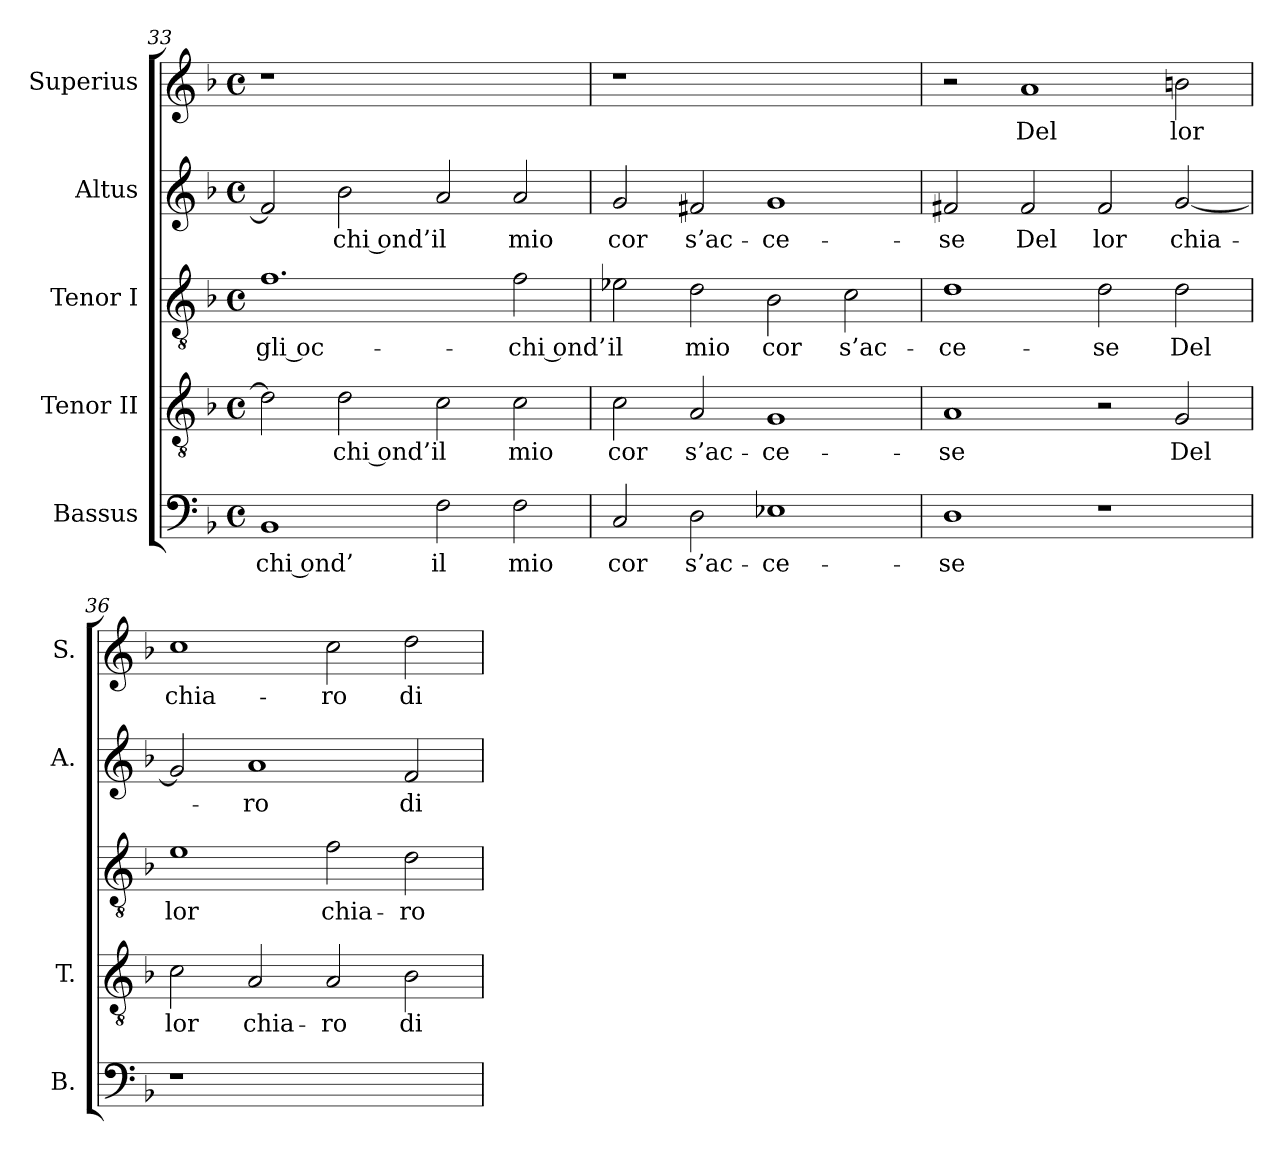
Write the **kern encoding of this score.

**kern	**text	**kern	**text	**kern	**text	**kern	**text	**kern	**text
*part5	*part5	*part4	*part4	*part3	*part3	*part2	*part2	*part1	*part1
*staff5	*staff5	*staff4	*staff4	*staff3	*staff3	*staff2	*staff2	*staff1	*staff1
*I"Bassus	*	*I"Tenor II	*	*I"Tenor I	*	*I"Altus	*	*I"Superius	*
*I'B.	*	*I'T.	*	*	*	*I'A.	*	*I'S.	*
*clefF4	*	*clefGv2	*	*clefGv2	*	*clefG2	*	*clefG2	*
*	*	*ITrd7c12	*	*	*	*	*	*	*
*k[b-]	*	*k[b-]	*	*k[b-]	*	*k[b-]	*	*k[b-]	*
*F:	*	*F:	*	*F:	*	*F:	*	*F:	*
*M4/4	*	*M4/4	*	*M4/4	*	*M4/4	*	*M4/4	*
*met(c)	*	*met(c)	*	*met(c)	*	*met(c)	*	*met(c)	*
=33	=33	=33	=33	=33	=33	=33	=33	=33	=33
!	!LO:LY:b:color=#000000	!	!	!	!	!	!	!	!
!	!	!	!	!	!LO:LY:b:color=#000000	!	!	!LO:N:vis=1	!
1BB-i	-chi ond’	2Di\]	.	1.fi	-gli oc-	2fi/]	.	1r	.
!	!	!	!LO:LY:b:color=#000000	!	!	!	!	!	!
!	!	!	!	!	!	!	!LO:LY:b:color=#000000	!	!
.	.	2Di\	-chi ond’	.	.	2b-i\	chi ond’	.	.
!	!LO:LY:b:color=#000000	!	!	!	!	!	!	!	!
!	!	!	!LO:LY:b:color=#000000	!	!	!	!	!	!
!	!	!	!	!	!	!	!LO:LY:b:color=#000000	!	!
2Fi\	il	2Ci\	il	.	.	2ai/	il	1ryy	.
!	!LO:LY:b:color=#000000	!	!	!	!	!	!	!	!
!	!	!	!LO:LY:b:color=#000000	!	!	!	!	!	!
!	!	!	!	!	!LO:LY:b:color=#000000	!	!	!	!
!	!	!	!	!	!	!	!LO:LY:b:color=#000000	!	!
2Fi\	mio	2Ci\	mio	2fi\	-chi ond’	2ai/	mio	.	.
=34	=34	=34	=34	=34	=34	=34	=34	=34	=34
!	!LO:LY:b:color=#000000	!	!	!	!	!	!	!	!
!	!	!	!LO:LY:b:color=#000000	!	!	!	!	!	!
!	!	!	!	!	!LO:LY:b:color=#000000	!	!	!	!
!	!	!	!	!	!	!	!LO:LY:b:color=#000000	!LO:N:vis=1	!
2Ci/	cor	2Ci\	cor	2e-Xi\	il	2gi/	cor	1r	.
!	!LO:LY:b:color=#000000	!	!	!	!	!	!	!	!
!	!	!	!LO:LY:b:color=#000000	!	!	!	!	!	!
!	!	!	!	!	!LO:LY:b:color=#000000	!	!	!	!
!	!	!	!	!	!	!	!LO:LY:b:color=#000000	!	!
2Di\	s’ac-	2AAi/	s’ac-	2di\	mio	2f#Xi/	s’ac-	.	.
!	!LO:LY:b:color=#000000	!	!	!	!	!	!	!	!
!	!	!	!LO:LY:b:color=#000000	!	!	!	!	!	!
!	!	!	!	!	!LO:LY:b:color=#000000	!	!	!	!
!	!	!	!	!	!	!	!LO:LY:b:color=#000000	!	!
1E-Xi	-ce-	1GGi	-ce-	2B-i\	cor	1gi	-ce-	1ryy	.
!	!	!	!	!	!LO:LY:b:color=#000000	!	!	!	!
.	.	.	.	2ci\	s’ac-	.	.	.	.
!!LO:LB:g=z
=35	=35	=35	=35	=35	=35	=35	=35	=35	=35
!	!LO:LY:b:color=#000000	!	!	!	!	!	!	!	!
!	!	!	!LO:LY:b:color=#000000	!	!	!	!	!	!
!	!	!	!	!	!LO:LY:b:color=#000000	!	!	!	!
!	!	!	!	!	!	!	!LO:LY:b:color=#000000	!	!
1Di	-se	1AAi	-se	1di	-ce-	2f#Xi/	-se	2r	.
!	!	!	!	!	!	!	!LO:LY:b:color=#000000	!	!
!	!	!	!	!	!	!	!	!	!LO:LY:b:color=#000000
.	.	.	.	.	.	2f#i/	Del	1ai	Del
!	!	!	!	!	!LO:LY:b:color=#000000	!	!	!	!
!	!	!	!	!	!	!	!LO:LY:b:color=#000000	!	!
1r	.	2r	.	2di\	-se	2f#i/	lor	.	.
!	!	!	!LO:LY:b:color=#000000	!	!	!	!	!	!
!	!	!	!	!	!LO:LY:b:color=#000000	!	!	!	!
!	!	!	!	!	!	!	!LO:LY:b:color=#000000	!	!
!	!	!	!	!	!	!	!	!	!LO:LY:b:color=#000000
.	.	2GGi/	Del	2di\	Del	[<2gi/	chia-	2bni\	lor
=36	=36	=36	=36	=36	=36	=36	=36	=36	=36
!LO:N:vis=1	!	!	!	!	!	!	!	!	!
!	!	!	!LO:LY:b:color=#000000	!	!	!	!	!	!
!	!	!	!	!	!LO:LY:b:color=#000000	!	!	!	!
!	!	!	!	!	!	!	!	!	!LO:LY:b:color=#000000
1r	.	2Ci\	lor	1ei	lor	2gi/]	.	1cci	chia-
!	!	!	!LO:LY:b:color=#000000	!	!	!	!	!	!
!	!	!	!	!	!	!	!LO:LY:b:color=#000000	!	!
.	.	2AAi/	chia-	.	.	1ai	-ro	.	.
!	!	!	!LO:LY:b:color=#000000	!	!	!	!	!	!
!	!	!	!	!	!LO:LY:b:color=#000000	!	!	!	!
!	!	!	!	!	!	!	!	!	!LO:LY:b:color=#000000
1ryy	.	2AAi/	-ro	2fi\	chia-	.	.	2cci\	-ro
!	!	!	!LO:LY:b:color=#000000	!	!	!	!	!	!
!	!	!	!	!	!LO:LY:b:color=#000000	!	!	!	!
!	!	!	!	!	!	!	!LO:LY:b:color=#000000	!	!
!	!	!	!	!	!	!	!	!	!LO:LY:b:color=#000000
.	.	2BB-i\	di-	2di\	-ro	2fi/	di-	2ddi\	di-
=	=	=	=	=	=	=	=	=	=
*-	*-	*-	*-	*-	*-	*-	*-	*-	*-
